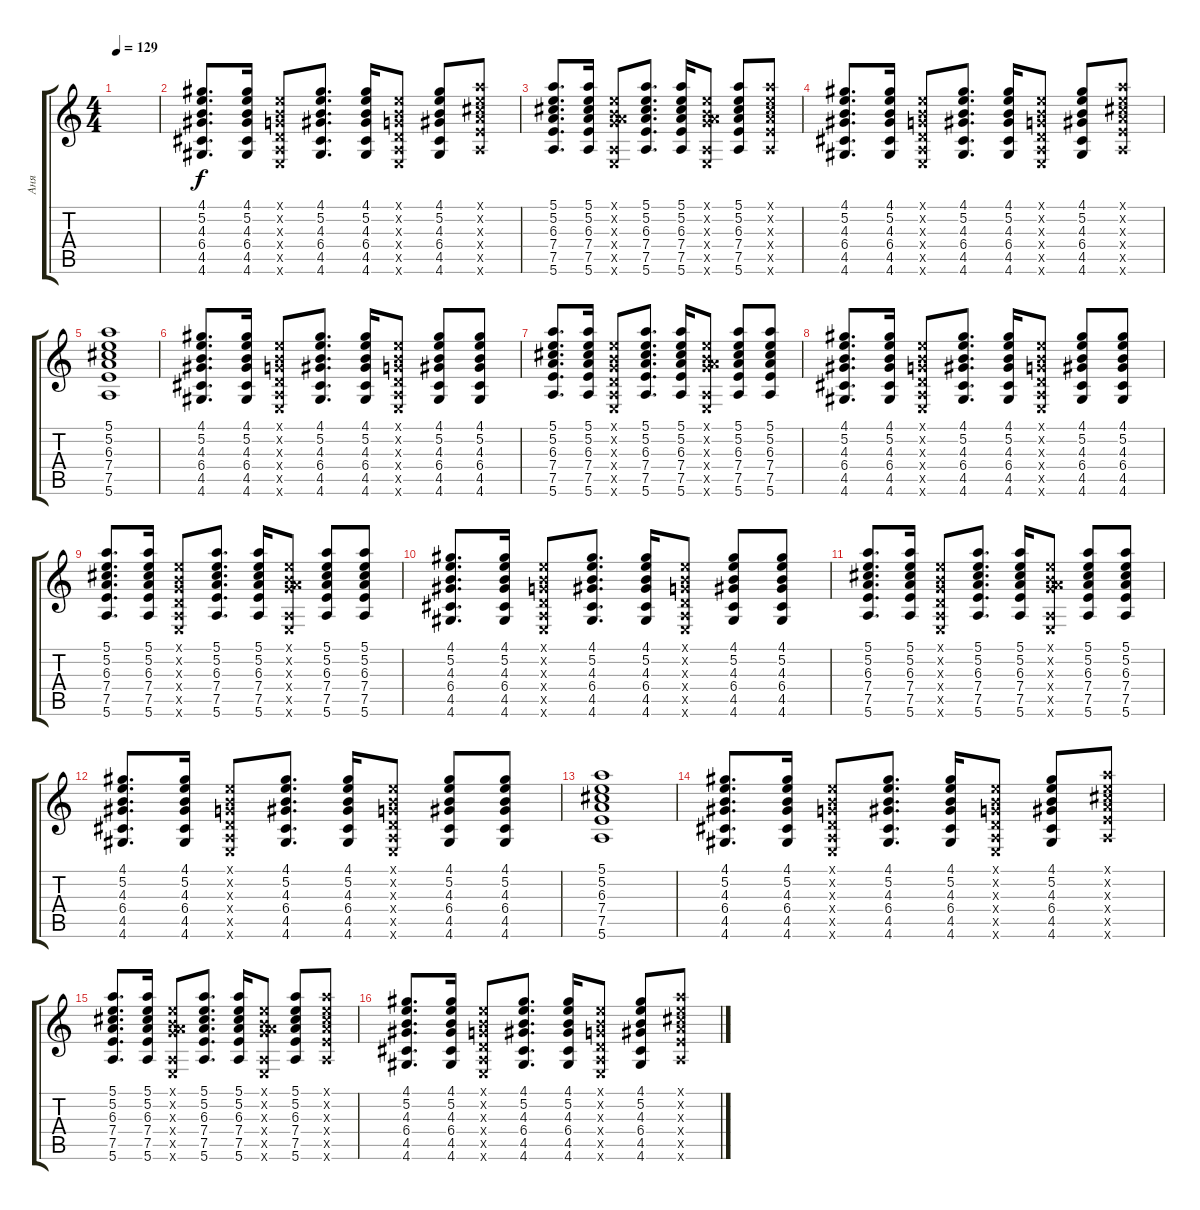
\track ("Аня" "Аня") {instrument acousticguitarsteel}
\staff {score tabs}
\tuning (E4 B3 G3 D3 A2 E2) {hide}
\ts (4 4)
\tempo 129
\clef g2
\ks c
|
(4.1 5.2 4.3 6.4 4.5 4.6).8{d} (4.1 5.2 4.3 6.4 4.5 4.6).16 (0.1{x} 0.2{x} 0.3{x} 0.4{x} 0.5{x} 0.6{x}).8 (4.1 5.2 4.3 6.4 4.5 4.6).8{d} (4.1 5.2 4.3 6.4 4.5 4.6).16 (0.1{x} 0.2{x} 0.3{x} 0.4{x} 0.5{x} 0.6{x}).8 (4.1 5.2 4.3 6.4 4.5 4.6).8 (5.1{x} 5.2{x} 6.3{x} 7.4{x} 7.5{x} 5.6{x}).8 |
(5.1 5.2 6.3 7.4 7.5 5.6).8{d} (5.1 5.2 6.3 7.4 7.5 5.6).16 (0.1{x} 0.2{x} 0.3{x} 7.4{x} 0.5{x} 0.6{x}).8 (5.1 5.2 6.3 7.4 7.5 5.6).8{d} (5.1 5.2 6.3 7.4 7.5 5.6).16 (0.1{x} 0.2{x} 0.3{x} 7.4{x} 0.5{x} 0.6{x}).8 (5.1 5.2 6.3 7.4 7.5 5.6).8 (5.1{x} 5.2{x} 6.3{x} 7.4{x} 7.5{x} 5.6{x}).8 |
(4.1 5.2 4.3 6.4 4.5 4.6).8{d} (4.1 5.2 4.3 6.4 4.5 4.6).16 (0.1{x} 0.2{x} 0.3{x} 0.4{x} 0.5{x} 0.6{x}).8 (4.1 5.2 4.3 6.4 4.5 4.6).8{d} (4.1 5.2 4.3 6.4 4.5 4.6).16 (0.1{x} 0.2{x} 0.3{x} 0.4{x} 0.5{x} 0.6{x}).8 (4.1 5.2 4.3 6.4 4.5 4.6).8 (5.1{x} 5.2{x} 6.3{x} 7.4{x} 7.5{x} 5.6{x}).8 |
(5.1 5.2 6.3 7.4 7.5 5.6).1 |
(4.1 5.2 4.3 6.4 4.5 4.6).8{d} (4.1 5.2 4.3 6.4 4.5 4.6).16 (0.1{x} 0.2{x} 0.3{x} 0.4{x} 0.5{x} 0.6{x}).8 (4.1 5.2 4.3 6.4 4.5 4.6).8{d} (4.1 5.2 4.3 6.4 4.5 4.6).16 (0.1{x} 0.2{x} 0.3{x} 0.4{x} 0.5{x} 0.6{x}).8 (4.1 5.2 4.3 6.4 4.5 4.6).8 (4.1 5.2 4.3 6.4 4.5 4.6).8 |
(5.1 5.2 6.3 7.4 7.5 5.6).8{d} (5.1 5.2 6.3 7.4 7.5 5.6).16 (0.1{x} 0.2{x} 0.3{x} 0.4{x} 0.5{x} 0.6{x}).8 (5.1 5.2 6.3 7.4 7.5 5.6).8{d} (5.1 5.2 6.3 7.4 7.5 5.6).16 (0.1{x} 0.2{x} 0.3{x} 7.4{x} 0.5{x} 0.6{x}).8 (5.1 5.2 6.3 7.4 7.5 5.6).8 (5.1 5.2 6.3 7.4 7.5 5.6).8 |
(4.1 5.2 4.3 6.4 4.5 4.6).8{d} (4.1 5.2 4.3 6.4 4.5 4.6).16 (0.1{x} 0.2{x} 0.3{x} 0.4{x} 0.5{x} 0.6{x}).8 (4.1 5.2 4.3 6.4 4.5 4.6).8{d} (4.1 5.2 4.3 6.4 4.5 4.6).16 (0.1{x} 0.2{x} 0.3{x} 0.4{x} 0.5{x} 0.6{x}).8 (4.1 5.2 4.3 6.4 4.5 4.6).8 (4.1 5.2 4.3 6.4 4.5 4.6).8 |
(5.1 5.2 6.3 7.4 7.5 5.6).8{d} (5.1 5.2 6.3 7.4 7.5 5.6).16 (0.1{x} 0.2{x} 0.3{x} 0.4{x} 0.5{x} 0.6{x}).8 (5.1 5.2 6.3 7.4 7.5 5.6).8{d} (5.1 5.2 6.3 7.4 7.5 5.6).16 (0.1{x} 0.2{x} 0.3{x} 7.4{x} 0.5{x} 0.6{x}).8 (5.1 5.2 6.3 7.4 7.5 5.6).8 (5.1 5.2 6.3 7.4 7.5 5.6).8 |
(4.1 5.2 4.3 6.4 4.5 4.6).8{d} (4.1 5.2 4.3 6.4 4.5 4.6).16 (0.1{x} 0.2{x} 0.3{x} 0.4{x} 0.5{x} 0.6{x}).8 (4.1 5.2 4.3 6.4 4.5 4.6).8{d} (4.1 5.2 4.3 6.4 4.5 4.6).16 (0.1{x} 0.2{x} 0.3{x} 0.4{x} 0.5{x} 0.6{x}).8 (4.1 5.2 4.3 6.4 4.5 4.6).8 (4.1 5.2 4.3 6.4 4.5 4.6).8 |
(5.1 5.2 6.3 7.4 7.5 5.6).8{d} (5.1 5.2 6.3 7.4 7.5 5.6).16 (0.1{x} 0.2{x} 0.3{x} 0.4{x} 0.5{x} 0.6{x}).8 (5.1 5.2 6.3 7.4 7.5 5.6).8{d} (5.1 5.2 6.3 7.4 7.5 5.6).16 (0.1{x} 0.2{x} 0.3{x} 7.4{x} 0.5{x} 0.6{x}).8 (5.1 5.2 6.3 7.4 7.5 5.6).8 (5.1 5.2 6.3 7.4 7.5 5.6).8 |
(4.1 5.2 4.3 6.4 4.5 4.6).8{d} (4.1 5.2 4.3 6.4 4.5 4.6).16 (0.1{x} 0.2{x} 0.3{x} 0.4{x} 0.5{x} 0.6{x}).8 (4.1 5.2 4.3 6.4 4.5 4.6).8{d} (4.1 5.2 4.3 6.4 4.5 4.6).16 (0.1{x} 0.2{x} 0.3{x} 0.4{x} 0.5{x} 0.6{x}).8 (4.1 5.2 4.3 6.4 4.5 4.6).8 (4.1 5.2 4.3 6.4 4.5 4.6).8 |
(5.1 5.2 6.3 7.4 7.5 5.6).1 |
(4.1 5.2 4.3 6.4 4.5 4.6).8{d} (4.1 5.2 4.3 6.4 4.5 4.6).16 (0.1{x} 0.2{x} 0.3{x} 0.4{x} 0.5{x} 0.6{x}).8 (4.1 5.2 4.3 6.4 4.5 4.6).8{d} (4.1 5.2 4.3 6.4 4.5 4.6).16 (0.1{x} 0.2{x} 0.3{x} 0.4{x} 0.5{x} 0.6{x}).8 (4.1 5.2 4.3 6.4 4.5 4.6).8 (5.1{x} 5.2{x} 6.3{x} 7.4{x} 7.5{x} 5.6{x}).8 |
(5.1 5.2 6.3 7.4 7.5 5.6).8{d} (5.1 5.2 6.3 7.4 7.5 5.6).16 (0.1{x} 0.2{x} 0.3{x} 7.4{x} 0.5{x} 0.6{x}).8 (5.1 5.2 6.3 7.4 7.5 5.6).8{d} (5.1 5.2 6.3 7.4 7.5 5.6).16 (0.1{x} 0.2{x} 0.3{x} 7.4{x} 0.5{x} 0.6{x}).8 (5.1 5.2 6.3 7.4 7.5 5.6).8 (5.1{x} 5.2{x} 6.3{x} 7.4{x} 7.5{x} 5.6{x}).8 |
(4.1 5.2 4.3 6.4 4.5 4.6).8{d} (4.1 5.2 4.3 6.4 4.5 4.6).16 (0.1{x} 0.2{x} 0.3{x} 0.4{x} 0.5{x} 0.6{x}).8 (4.1 5.2 4.3 6.4 4.5 4.6).8{d} (4.1 5.2 4.3 6.4 4.5 4.6).16 (0.1{x} 0.2{x} 0.3{x} 0.4{x} 0.5{x} 0.6{x}).8 (4.1 5.2 4.3 6.4 4.5 4.6).8 (5.1{x} 5.2{x} 6.3{x} 7.4{x} 7.5{x} 5.6{x}).8
